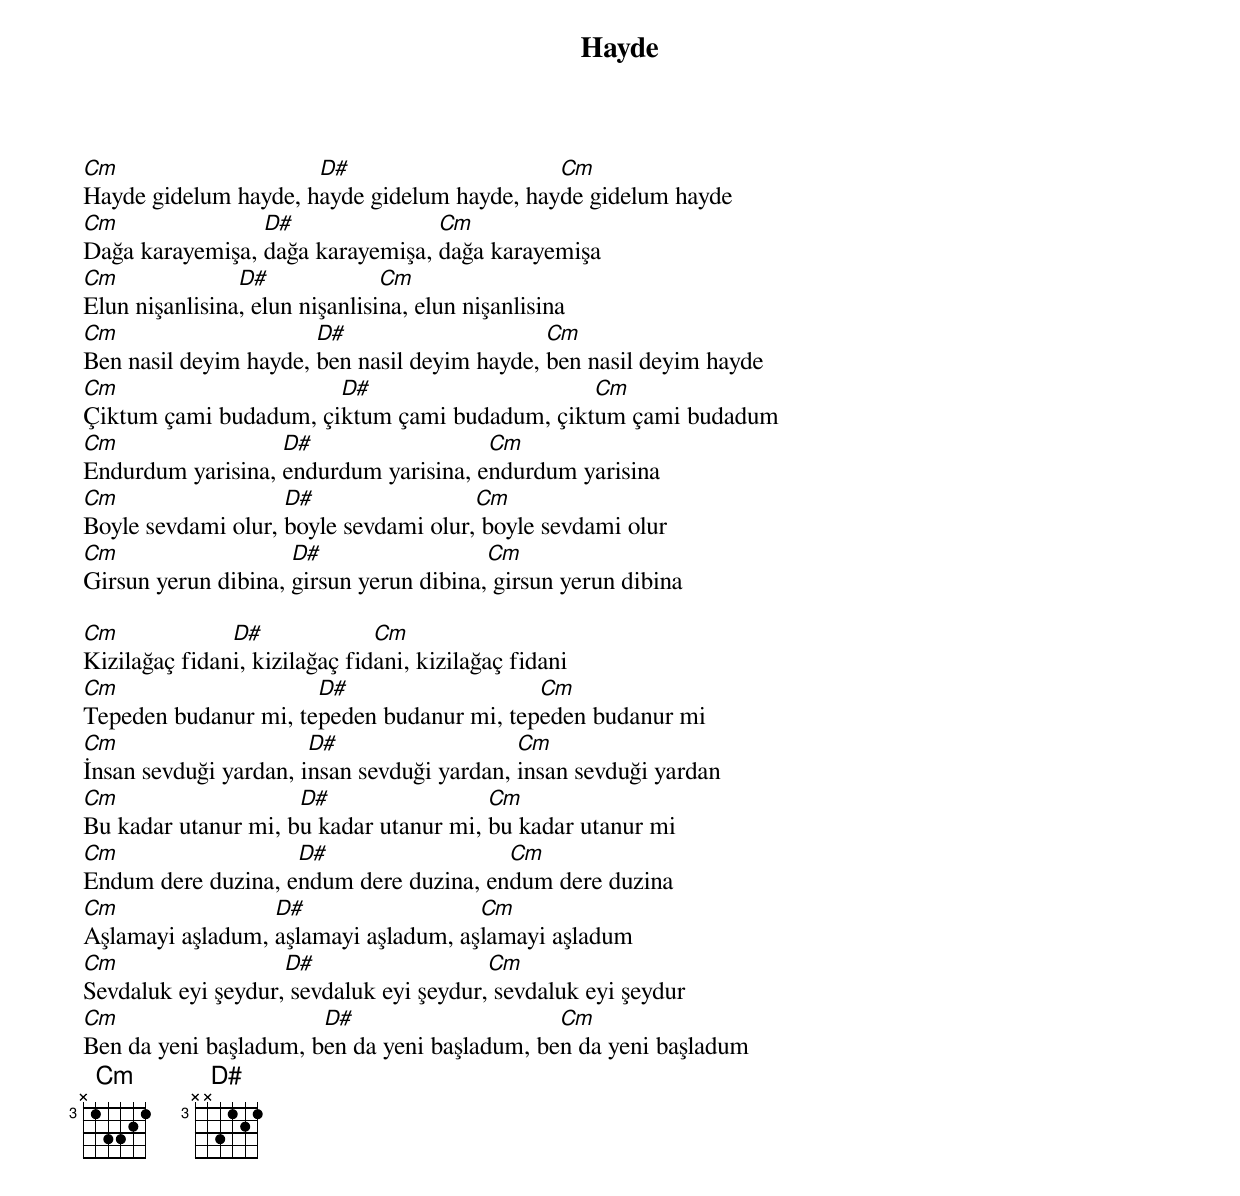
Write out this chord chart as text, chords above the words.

{title: Hayde}
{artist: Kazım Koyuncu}

Cm                    D#                     Cm
Hayde gidelum hayde, hayde gidelum hayde, hayde gidelum hayde
Cm               D#               Cm
Dağa karayemişa, dağa karayemişa, dağa karayemişa
Cm              D#              Cm
Elun nişanlisina, elun nişanlisina, elun nişanlisina
Cm                     D#                     Cm
Ben nasil deyim hayde, ben nasil deyim hayde, ben nasil deyim hayde
Cm                     D#                     Cm
Çiktum çami budadum, çiktum çami budadum, çiktum çami budadum
Cm                 D#                  Cm
Endurdum yarisina, endurdum yarisina, endurdum yarisina
Cm                  D#                 Cm
Boyle sevdami olur, boyle sevdami olur, boyle sevdami olur
Cm                   D#                  Cm
Girsun yerun dibina, girsun yerun dibina, girsun yerun dibina

Cm             D#              Cm
Kizilağaç fidani, kizilağaç fidani, kizilağaç fidani
Cm                    D#                   Cm
Tepeden budanur mi, tepeden budanur mi, tepeden budanur mi
Cm                     D#                   Cm
İnsan sevduği yardan, insan sevduği yardan, insan sevduği yardan
Cm                   D#                 Cm
Bu kadar utanur mi, bu kadar utanur mi, bu kadar utanur mi
Cm                  D#                  Cm
Endum dere duzina, endum dere duzina, endum dere duzina
Cm                D#                  Cm
Aşlamayi aşladum, aşlamayi aşladum, aşlamayi aşladum
Cm                  D#                   Cm
Sevdaluk eyi şeydur, sevdaluk eyi şeydur, sevdaluk eyi şeydur
Cm                     D#                     Cm
Ben da yeni başladum, ben da yeni başladum, ben da yeni başladum
